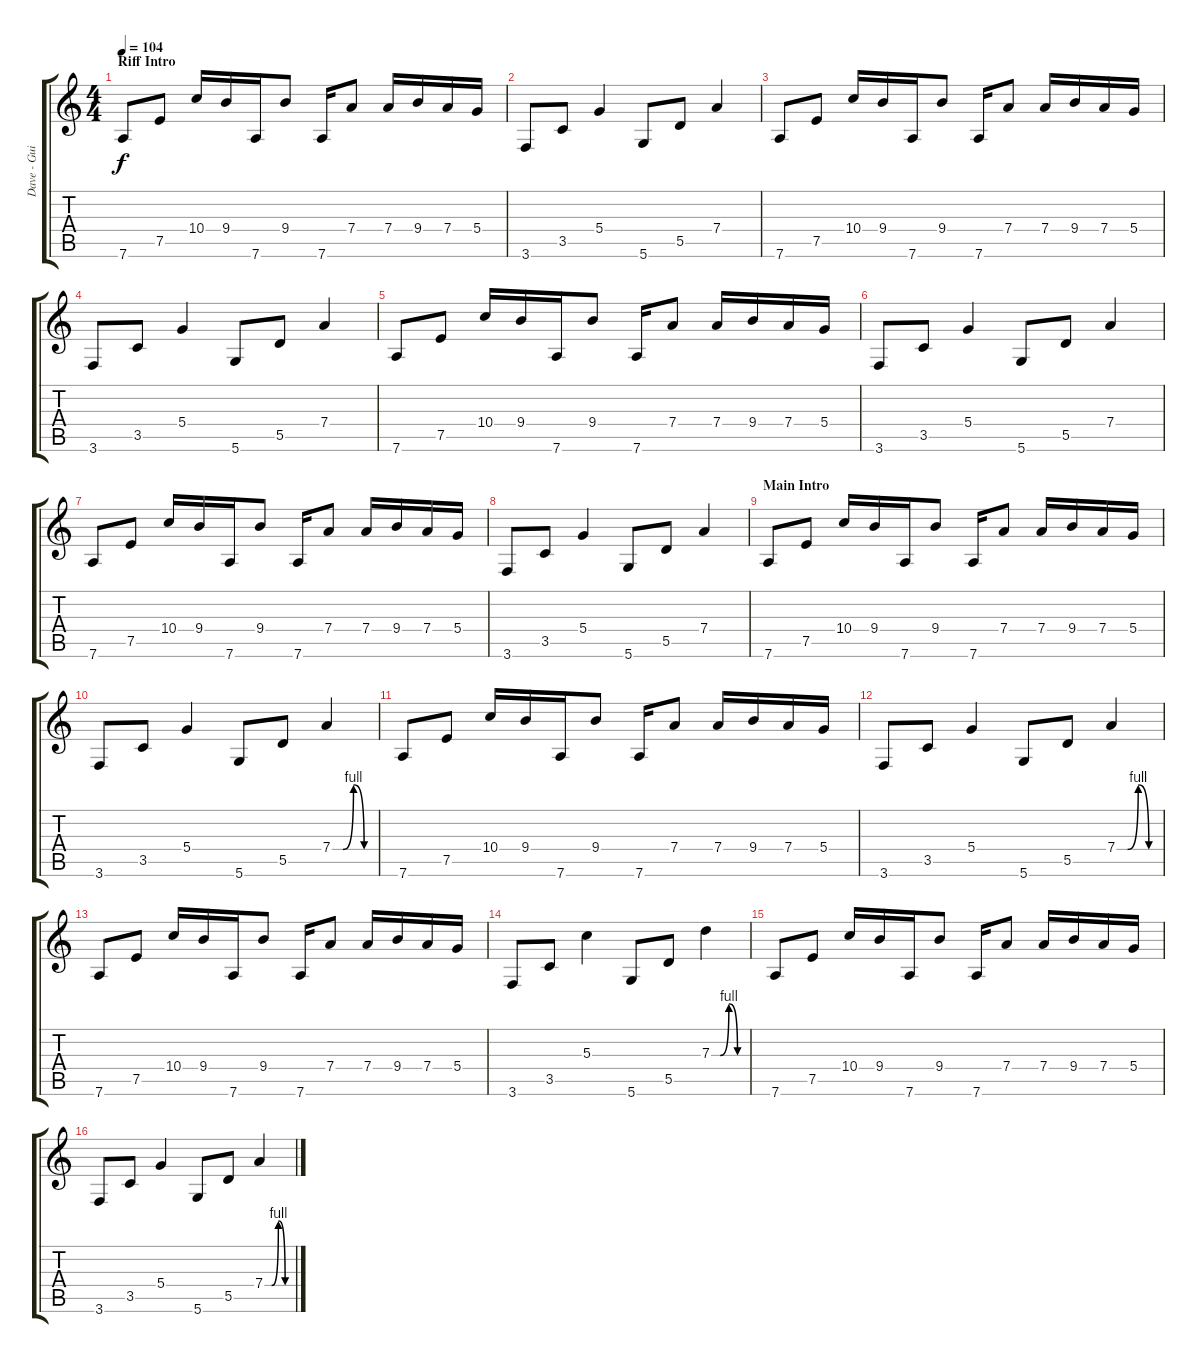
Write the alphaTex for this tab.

\track ("Dave - Guitar" "Dave - Gui") {instrument distortionguitar}
\staff {score tabs}
\tuning (E4 B3 G3 D3 A2 D2) {hide}
\ts (4 4)
\section ("" "Riff Intro")
\tempo 104
\clef g2
\ks c
7.6.8{dy f instrument electricguitarjazz} 7.5.8 10.4.16 9.4.16 7.6.16 9.4.8 7.6.16 7.4.8 7.4.16 9.4.16 7.4.16 5.4.16 |
3.6.8{instrument electricguitarjazz} 3.5.8 5.4.4 5.6.8 5.5.8 7.4.4 |
7.6.8{instrument electricguitarjazz} 7.5.8 10.4.16 9.4.16 7.6.16 9.4.8 7.6.16 7.4.8 7.4.16 9.4.16 7.4.16 5.4.16 |
3.6.8{instrument electricguitarjazz} 3.5.8 5.4.4 5.6.8 5.5.8 7.4.4 |
7.6.8{instrument electricguitarjazz} 7.5.8 10.4.16 9.4.16 7.6.16 9.4.8 7.6.16 7.4.8 7.4.16 9.4.16 7.4.16 5.4.16 |
3.6.8{instrument electricguitarjazz} 3.5.8 5.4.4 5.6.8 5.5.8 7.4.4 |
7.6.8{instrument electricguitarjazz} 7.5.8 10.4.16 9.4.16 7.6.16 9.4.8 7.6.16 7.4.8 7.4.16 9.4.16 7.4.16 5.4.16 |
3.6.8{instrument electricguitarjazz} 3.5.8 5.4.4 5.6.8 5.5.8 7.4.4 |
\section ("" "Main Intro")
7.6.8{instrument distortionguitar} 7.5.8 10.4.16 9.4.16 7.6.16 9.4.8 7.6.16 7.4.8 7.4.16 9.4.16 7.4.16 5.4.16 |
3.6.8 3.5.8 5.4.4 5.6.8 5.5.8 7.4{be (custom 0 0 15 0 30 4 45 0 60 0)}.4 |
7.6.8{instrument distortionguitar} 7.5.8 10.4.16 9.4.16 7.6.16 9.4.8 7.6.16 7.4.8 7.4.16 9.4.16 7.4.16 5.4.16 |
3.6.8 3.5.8 5.4.4 5.6.8 5.5.8 7.4{be (custom 0 0 15 0 30 4 45 0 60 0)}.4 |
7.6.8{instrument distortionguitar} 7.5.8 10.4.16 9.4.16 7.6.16 9.4.8 7.6.16 7.4.8 7.4.16 9.4.16 7.4.16 5.4.16 |
3.6.8 3.5.8 5.3.4 5.6.8 5.5.8 7.3{be (custom 0 0 15 0 30 4 45 0 60 0)}.4 |
7.6.8{instrument distortionguitar} 7.5.8 10.4.16 9.4.16 7.6.16 9.4.8 7.6.16 7.4.8 7.4.16 9.4.16 7.4.16 5.4.16 |
3.6.8 3.5.8 5.4.4 5.6.8 5.5.8 7.4{be (custom 0 0 15 0 30 4 45 0 60 0)}.4
